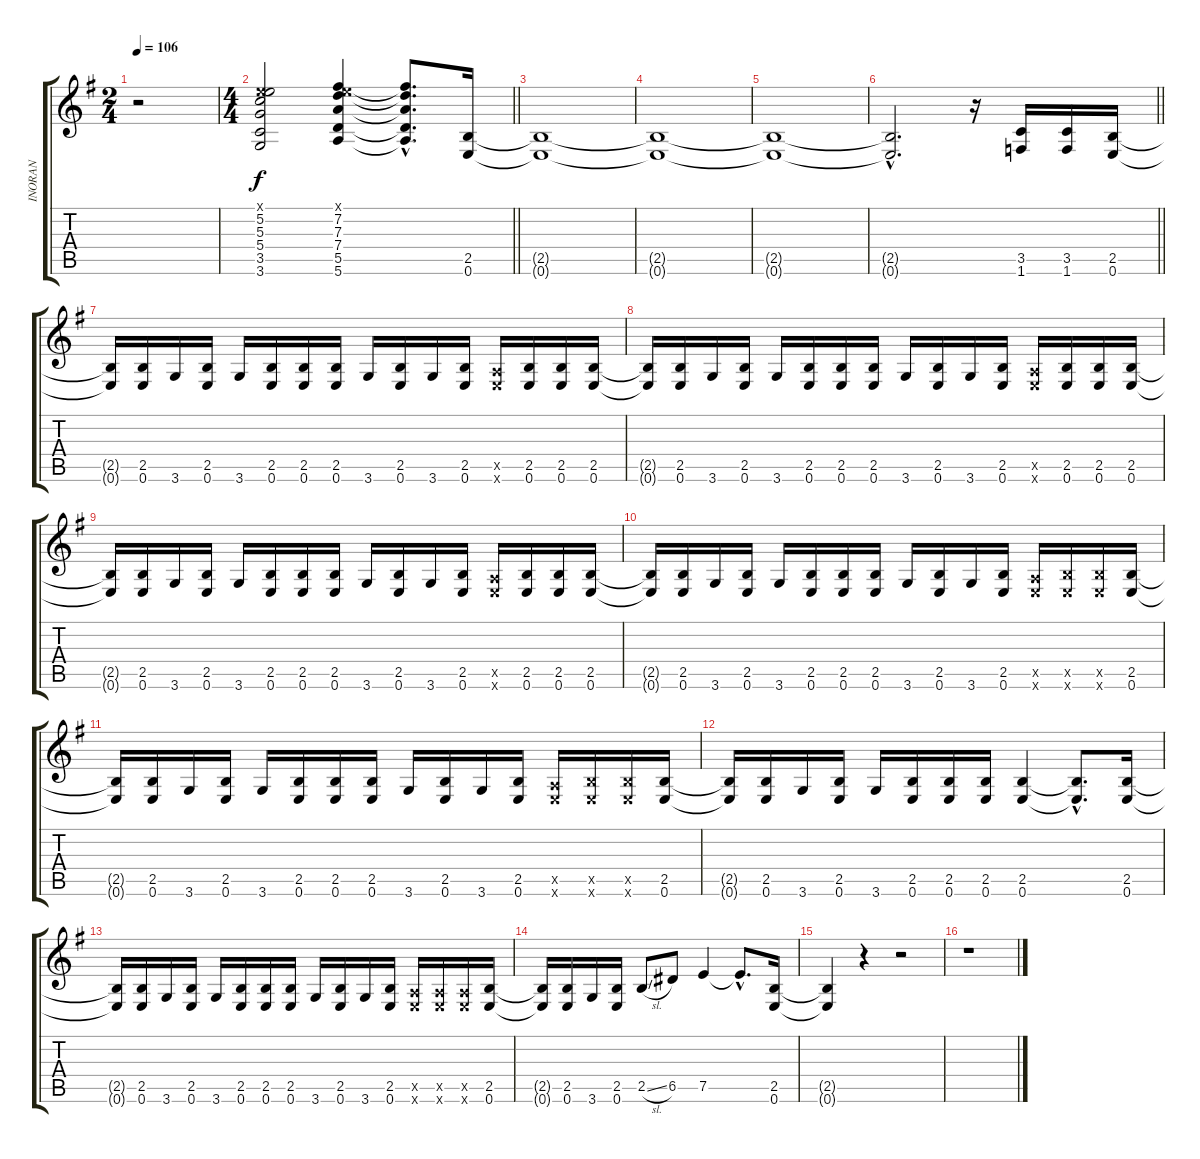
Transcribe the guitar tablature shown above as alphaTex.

\track ("INORAN" "INORAN") {instrument distortionguitar}
\staff {score tabs}
\tuning (E4 B3 G3 D3 A2 E2) {hide}
\ts (2 4)
\tempo 106
\clef g2
\ks g
r.2{dy f instrument distortionguitar} |
\ts (4 4)
\barLineRight lightlight
(0.1{x} 5.2 5.3 5.4 3.5 3.6).2 (0.1{x} 7.2 7.3 7.4 5.5 5.6).4 (7.2{hac t} 7.3{hac t} 7.4{hac t} 5.5{hac t} 5.6{hac t}).8{d} (2.5 0.6).16 |
(2.5{t} 0.6{t}).1 |
(2.5{t} 0.6{t}).1 |
(2.5{t} 0.6{t}).1 |
\barLineRight lightlight
(2.5{hac t} 0.6{hac t}).2{d} r.16 (3.5 1.6).16 (3.5 1.6).16 (2.5 0.6).16 |
(2.5{t} 0.6{t}).16 (2.5 0.6).16 3.6.16 (2.5 0.6).16 3.6.16 (2.5 0.6).16 (2.5 0.6).16 (2.5 0.6).16 3.6.16 (2.5 0.6).16 3.6.16 (2.5 0.6).16 (0.5{x} 0.6{x}).16 (2.5 0.6).16 (2.5 0.6).16 (2.5 0.6).16 |
(2.5{t} 0.6{t}).16 (2.5 0.6).16 3.6.16 (2.5 0.6).16 3.6.16 (2.5 0.6).16 (2.5 0.6).16 (2.5 0.6).16 3.6.16 (2.5 0.6).16 3.6.16 (2.5 0.6).16 (0.5{x} 0.6{x}).16 (2.5 0.6).16 (2.5 0.6).16 (2.5 0.6).16 |
(2.5{t} 0.6{t}).16 (2.5 0.6).16 3.6.16 (2.5 0.6).16 3.6.16 (2.5 0.6).16 (2.5 0.6).16 (2.5 0.6).16 3.6.16 (2.5 0.6).16 3.6.16 (2.5 0.6).16 (0.5{x} 0.6{x}).16 (2.5 0.6).16 (2.5 0.6).16 (2.5 0.6).16 |
(2.5{t} 0.6{t}).16 (2.5 0.6).16 3.6.16 (2.5 0.6).16 3.6.16 (2.5 0.6).16 (2.5 0.6).16 (2.5 0.6).16 3.6.16 (2.5 0.6).16 3.6.16 (2.5 0.6).16 (0.5{x} 0.6{x}).16 (2.5{x} 0.6{x}).16 (2.5{x} 0.6{x}).16 (2.5 0.6).16 |
(2.5{t} 0.6{t}).16 (2.5 0.6).16 3.6.16 (2.5 0.6).16 3.6.16 (2.5 0.6).16 (2.5 0.6).16 (2.5 0.6).16 3.6.16 (2.5 0.6).16 3.6.16 (2.5 0.6).16 (0.5{x} 0.6{x}).16 (2.5{x} 0.6{x}).16 (2.5{x} 0.6{x}).16 (2.5 0.6).16 |
(2.5{t} 0.6{t}).16 (2.5 0.6).16 3.6.16 (2.5 0.6).16 3.6.16 (2.5 0.6).16 (2.5 0.6).16 (2.5 0.6).16 (2.5 0.6).4 (2.5{hac t} 0.6{hac t}).8{d} (2.5 0.6).16 |
(2.5{t} 0.6{t}).16 (2.5 0.6).16 3.6.16 (2.5 0.6).16 3.6.16 (2.5 0.6).16 (2.5 0.6).16 (2.5 0.6).16 3.6.16 (2.5 0.6).16 3.6.16 (2.5 0.6).16 (0.5{x} 0.6{x}).16 (0.5{x} 0.6{x}).16 (0.5{x} 0.6{x}).16 (2.5 0.6).16 |
(2.5{t} 0.6{t}).16 (2.5 0.6).16 3.6.16 (2.5 0.6).16 2.5{sl}.8 6.5.8 7.5.4 7.5{hac t}.8{d} (2.5 0.6).16 |
(2.5{t} 0.6{t}).4 r.4 r.2 |
r.1
